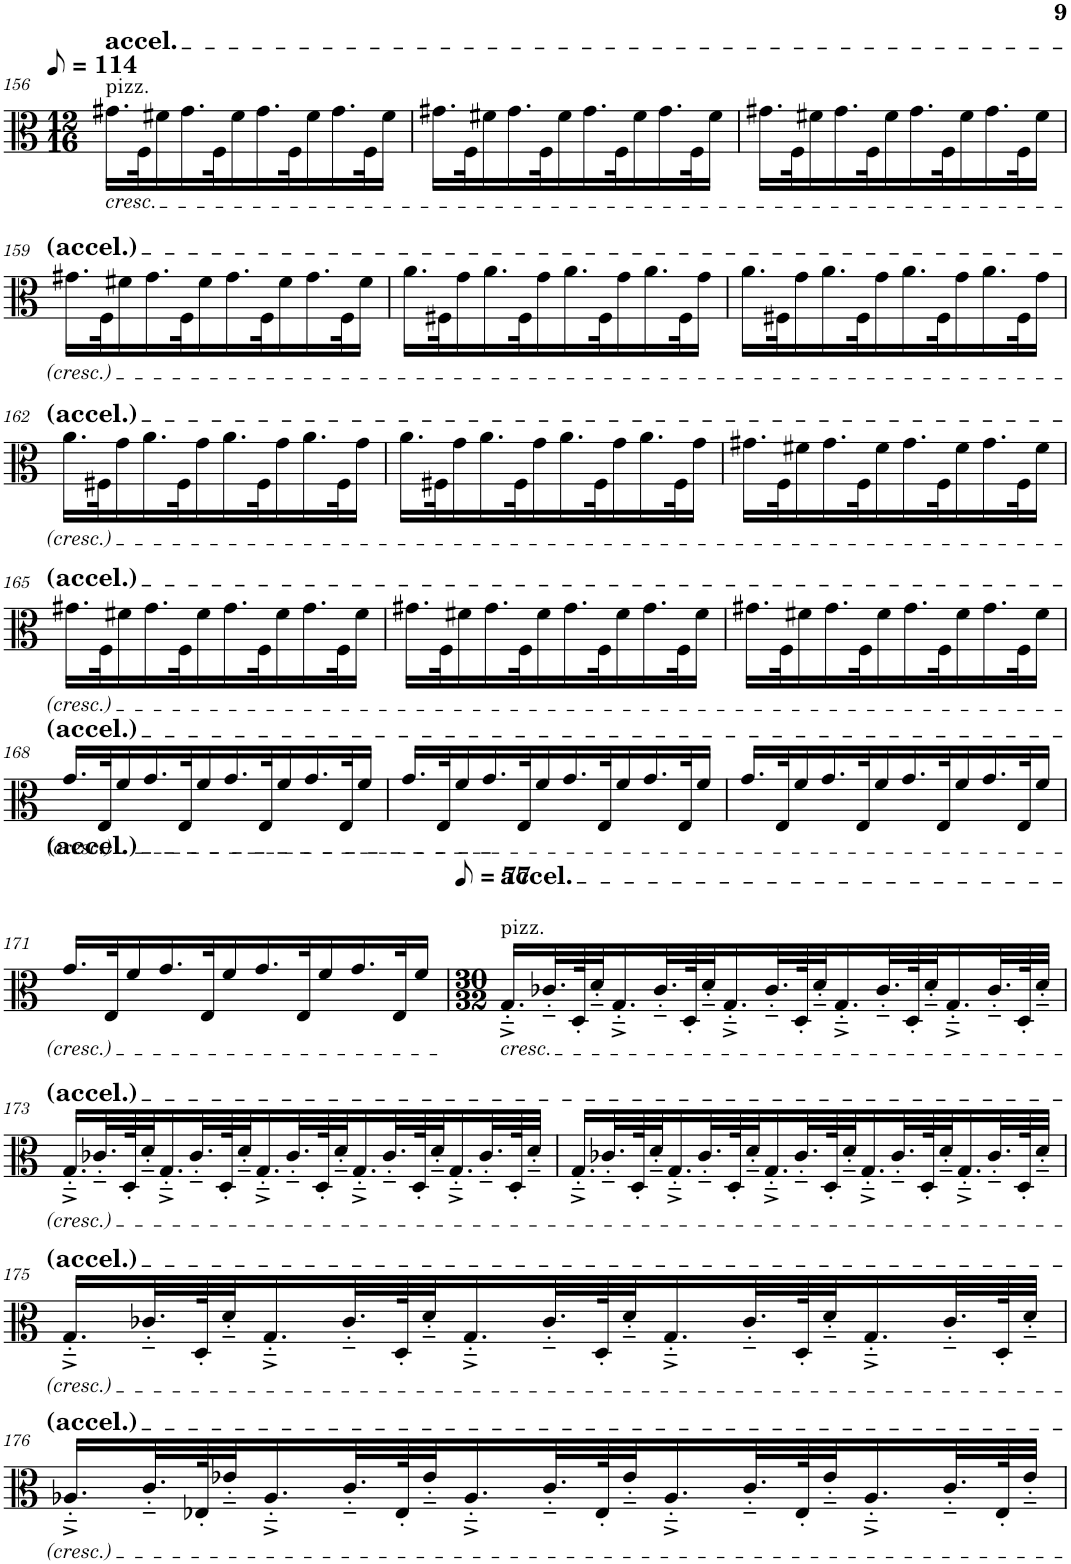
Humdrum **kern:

**kern
*part1
*staff1
*I"Viola
*I'Vla.
!!LO:PB:g=z
*clefC3
*k[]
*M12/16
*MM57
=156
!LO:TX:a:t=pizz.
!LO:TX:a:t=accel.
!LO:TX:b:i:t=cresc.
16.g#X\LL
32F\K
16f#X\
16.g#\
32F\K
16f#\
16.g#\
32F\K
16f#\
16.g#\
32F\K
16f#\JJ
=157
16.g#X\LL
32F\K
16f#X\
16.g#\
32F\K
16f#\
16.g#\
32F\K
16f#\
16.g#\
32F\K
16f#\JJ
=158
16.g#X\LL
32F\K
16f#X\
16.g#\
32F\K
16f#\
16.g#\
32F\K
16f#\
16.g#\
32F\K
16f#\JJ
!!LO:LB:g=z
=159
16.g#X\LL
32F\K
16f#X\
16.g#\
32F\K
16f#\
16.g#\
32F\K
16f#\
16.g#\
32F\K
16f#\JJ
=160
16.a\LL
32F#X\K
16g\
16.a\
32F#\K
16g\
16.a\
32F#\K
16g\
16.a\
32F#\K
16g\JJ
=161
16.a\LL
32F#X\K
16g\
16.a\
32F#\K
16g\
16.a\
32F#\K
16g\
16.a\
32F#\K
16g\JJ
!!LO:LB:g=z
=162
16.a\LL
32F#X\K
16g\
16.a\
32F#\K
16g\
16.a\
32F#\K
16g\
16.a\
32F#\K
16g\JJ
=163
16.a\LL
32F#X\K
16g\
16.a\
32F#\K
16g\
16.a\
32F#\K
16g\
16.a\
32F#\K
16g\JJ
=164
16.g#X\LL
32F\K
16f#X\
16.g#\
32F\K
16f#\
16.g#\
32F\K
16f#\
16.g#\
32F\K
16f#\JJ
!!LO:LB:g=z
=165
16.g#X\LL
32F\K
16f#X\
16.g#\
32F\K
16f#\
16.g#\
32F\K
16f#\
16.g#\
32F\K
16f#\JJ
=166
16.g#X\LL
32F\K
16f#X\
16.g#\
32F\K
16f#\
16.g#\
32F\K
16f#\
16.g#\
32F\K
16f#\JJ
=167
16.g#X\LL
32F\K
16f#X\
16.g#\
32F\K
16f#\
16.g#\
32F\K
16f#\
16.g#\
32F\K
16f#\JJ
!!LO:LB:g=z
=168
16.g/LL
32E/K
16f/
16.g/
32E/K
16f/
16.g/
32E/K
16f/
16.g/
32E/K
16f/JJ
=169
16.g/LL
32E/K
16f/
16.g/
32E/K
16f/
16.g/
32E/K
16f/
16.g/
32E/K
16f/JJ
=170
16.g/LL
32E/K
16f/
16.g/
32E/K
16f/
16.g/
32E/K
16f/
16.g/
32E/K
16f/JJ
!!LO:LB:g=z
=171
16.g/LL
32E/K
16f/
16.g/
32E/K
16f/
16.g/
32E/K
16f/
16.g/
32E/K
16f/JJ
=172
*M30/32
*MM39
!LO:TX:a:t=pizz.
!LO:TX:a:t=accel.
!LO:TX:b:i:t=cresc.
16.G'~^/LL
32.c-X'~/L
64D'/K
32d'~/J
16.G'~^/
32.c-'~/L
64D'/K
32d'~/J
16.G'~^/
32.c-'~/L
64D'/K
32d'~/J
16.G'~^/
32.c-'~/L
64D'/K
32d'~/J
16.G'~^/
32.c-'~/L
64D'/K
32d'~/JJJ
!!LO:LB:g=z
=173
16.G'~^/LL
32.c-X'~/L
64D'/K
32d'~/J
16.G'~^/
32.c-'~/L
64D'/K
32d'~/J
16.G'~^/
32.c-'~/L
64D'/K
32d'~/J
16.G'~^/
32.c-'~/L
64D'/K
32d'~/J
16.G'~^/
32.c-'~/L
64D'/K
32d'~/JJJ
=174
16.G'~^/LL
32.c-X'~/L
64D'/K
32d'~/J
16.G'~^/
32.c-'~/L
64D'/K
32d'~/J
16.G'~^/
32.c-'~/L
64D'/K
32d'~/J
16.G'~^/
32.c-'~/L
64D'/K
32d'~/J
16.G'~^/
32.c-'~/L
64D'/K
32d'~/JJJ
!!LO:LB:g=z
=175
16.G'~^/LL
32.c-X'~/L
64D'/K
32d'~/J
16.G'~^/
32.c-'~/L
64D'/K
32d'~/J
16.G'~^/
32.c-'~/L
64D'/K
32d'~/J
16.G'~^/
32.c-'~/L
64D'/K
32d'~/J
16.G'~^/
32.c-'~/L
64D'/K
32d'~/JJJ
!!LO:LB:g=z
=176
16.A-X'~^/LL
32.c'~/L
64E-X'/K
32e-X'~/J
16.A-'~^/
32.c'~/L
64E-'/K
32e-'~/J
16.A-'~^/
32.c'~/L
64E-'/K
32e-'~/J
16.A-'~^/
32.c'~/L
64E-'/K
32e-'~/J
16.A-'~^/
32.c'~/L
64E-'/K
32e-'~/JJJ
=
*-
